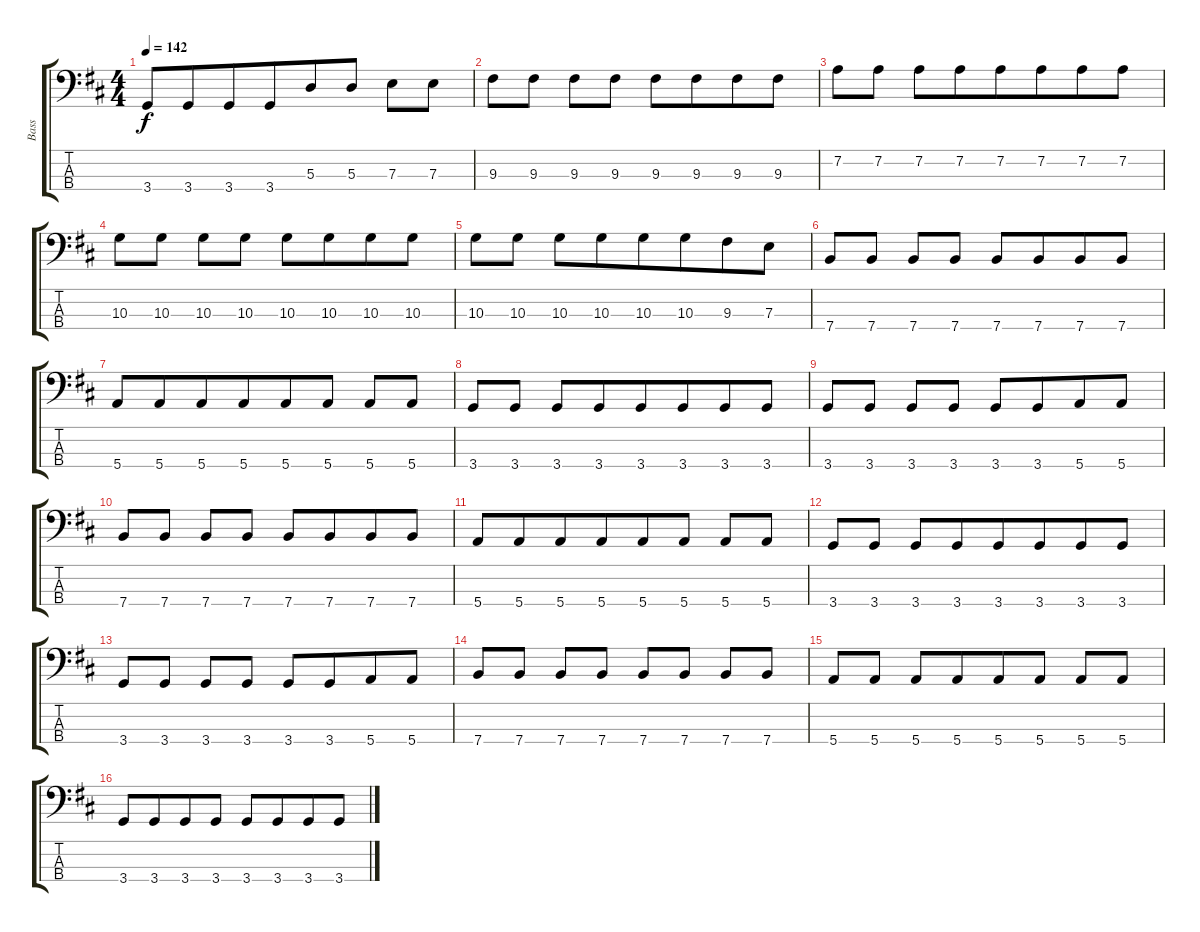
\track ("Bass" "Bass") {instrument electricbasspick}
\staff {score tabs}
\tuning (G2 D2 A1 E1) {hide}
\ts (4 4)
\tempo 142
\clef f4
\ks d
3.4.8{dy f beam merge} 3.4.8{beam merge} 3.4.8{beam merge} 3.4.8{beam merge} 5.3.8 5.3.8 7.3.8 7.3.8 |
9.3.8{beam merge} 9.3.8 9.3.8{beam merge} 9.3.8 9.3.8{beam merge} 9.3.8{beam merge} 9.3.8{beam merge} 9.3.8 |
7.2.8{beam merge} 7.2.8 7.2.8{beam merge} 7.2.8{beam merge} 7.2.8{beam merge} 7.2.8{beam merge} 7.2.8{beam merge} 7.2.8 |
10.3.8 10.3.8 10.3.8{beam merge} 10.3.8 10.3.8 10.3.8{beam merge} 10.3.8{beam merge} 10.3.8 |
10.3.8 10.3.8 10.3.8{beam merge} 10.3.8{beam merge} 10.3.8 10.3.8{beam merge} 9.3.8{beam merge} 7.3.8 |
7.4.8 7.4.8 7.4.8{beam merge} 7.4.8 7.4.8{beam merge} 7.4.8{beam merge} 7.4.8 7.4.8 |
5.4.8{beam merge} 5.4.8{beam merge} 5.4.8 5.4.8{beam merge} 5.4.8{beam merge} 5.4.8 5.4.8 5.4.8 |
3.4.8 3.4.8 3.4.8 3.4.8{beam merge} 3.4.8{beam merge} 3.4.8{beam merge} 3.4.8 3.4.8 |
3.4.8 3.4.8 3.4.8 3.4.8 3.4.8 3.4.8{beam merge} 5.4.8 5.4.8 |
7.4.8 7.4.8 7.4.8{beam merge} 7.4.8 7.4.8{beam merge} 7.4.8{beam merge} 7.4.8 7.4.8 |
5.4.8{beam merge} 5.4.8{beam merge} 5.4.8 5.4.8{beam merge} 5.4.8{beam merge} 5.4.8 5.4.8 5.4.8 |
3.4.8 3.4.8 3.4.8 3.4.8{beam merge} 3.4.8{beam merge} 3.4.8{beam merge} 3.4.8 3.4.8 |
3.4.8 3.4.8 3.4.8 3.4.8 3.4.8 3.4.8{beam merge} 5.4.8 5.4.8 |
7.4.8{beam merge} 7.4.8 7.4.8 7.4.8 7.4.8 7.4.8 7.4.8{beam merge} 7.4.8 |
5.4.8 5.4.8 5.4.8 5.4.8{beam merge} 5.4.8 5.4.8 5.4.8 5.4.8 |
3.4.8{beam merge} 3.4.8{beam merge} 3.4.8 3.4.8 3.4.8 3.4.8{beam merge} 3.4.8{beam merge} 3.4.8
